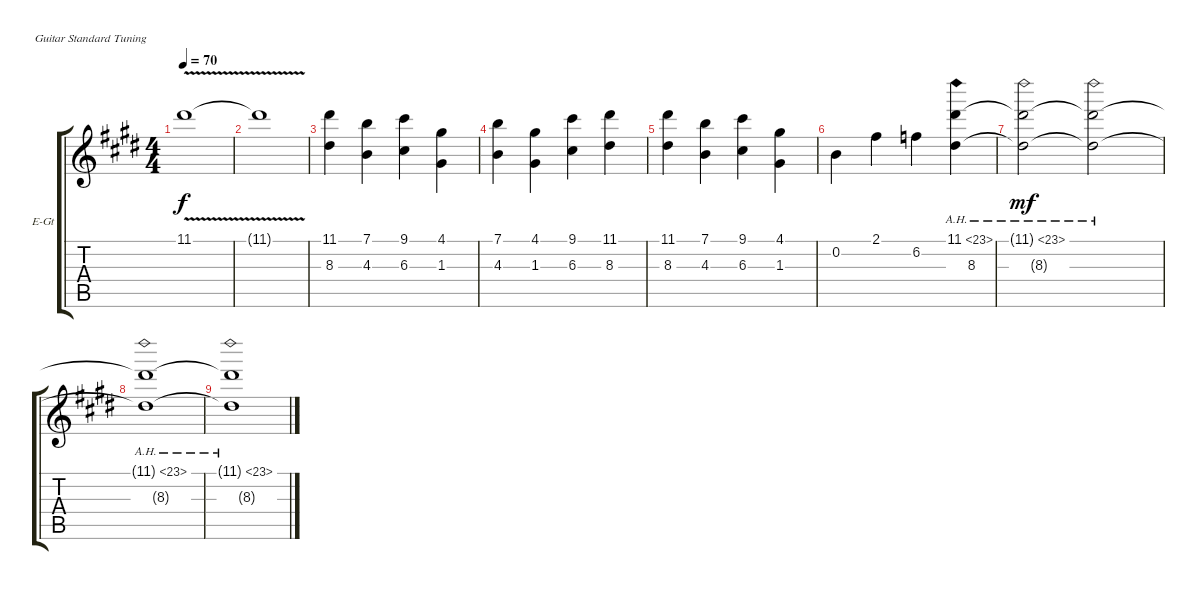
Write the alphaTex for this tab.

\defaultSystemsLayout 4
\bracketExtendMode groupsimilarinstruments
\firstSystemTrackNameOrientation horizontal
\otherSystemsTrackNameOrientation horizontal
\track ("Electric Guitar - Effects" "E-Gt") {instrument overdrivenguitar}
\staff {score tabs}
\tuning (E4 B3 G3 D3 A2 E2)
\ts (4 4)
\tempo 70
\clef g2
\ks c#minor
11.1{v}.1{dy f} |
11.1{v t}.1 |
(11.1 8.3).4 (4.3 7.1).4 (9.1 6.3).4 (4.1 1.3).4 |
(4.3 7.1).4 (4.1 1.3).4 (9.1 6.3).4 (11.1 8.3).4 |
(11.1 8.3).4 (4.3 7.1).4 (9.1 6.3).4 (4.1 1.3).4 |
0.2.4 2.1.4 6.2.4 (8.3 11.1{ah 12}).4 |
(8.3{t} 11.1{ah 12 t}).2{dy mf} (8.3{t} 11.1{ah 12 t}).2 |
(8.3{t} 11.1{ah 12 t}).1 |
(8.3{t} 11.1{ah 12 t}).1
